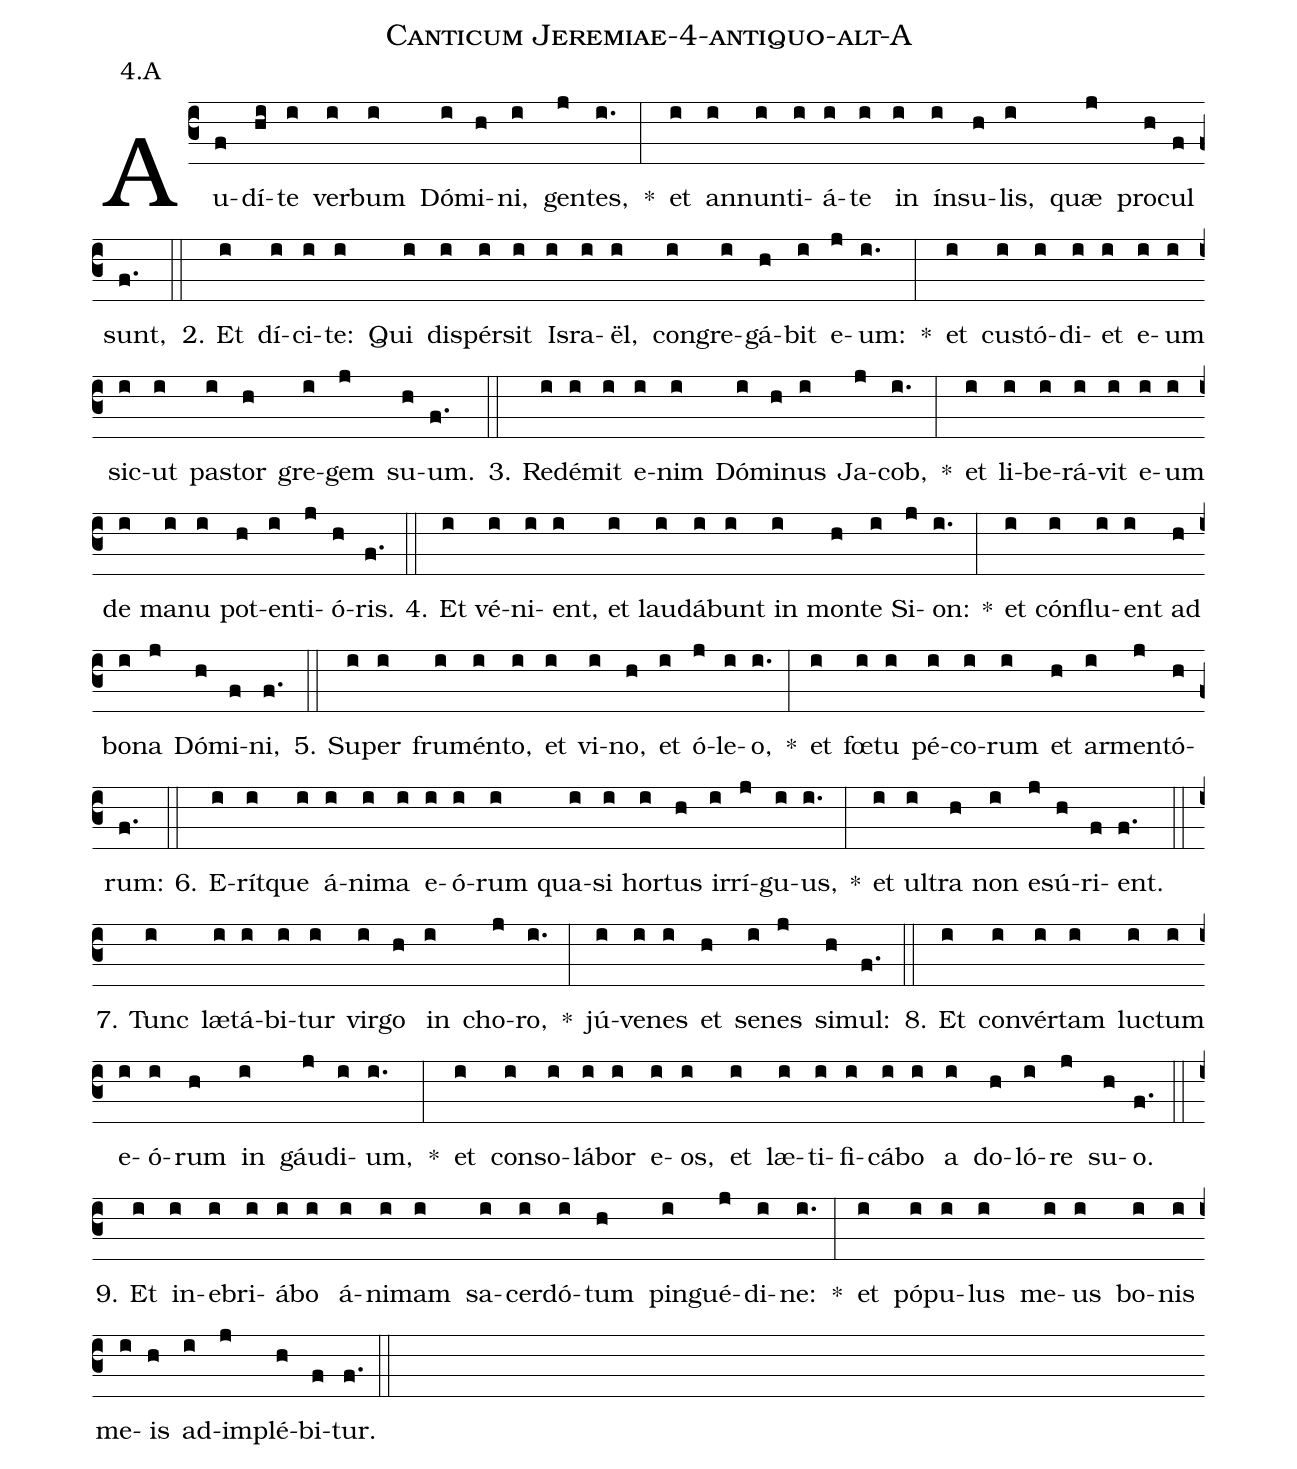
name: Canticum Jeremiae-4-antiquo-alt-A;
annotation: 4.A;
%%
(c3)Au(f)dí(hi)te(i) ver(i)bum(i) Dó(i)mi(h)ni,(i) gen(j)tes,(i.) *(:) et(i) an(i)nun(i)ti(i)á(i)te(i) in(i) ín(i)su(h)lis,(i) quæ(j) pro(h)cul(f) sunt,(f.) (::)
2. Et(i) dí(i)ci(i)te:(i) Qui(i) di(i)spér(i)sit(i) Is(i)ra(i)ël,(i) con(i)gre(i)gá(h)bit(i) e(j)um:(i.) *(:) et(i) cus(i)tó(i)di(i)et(i) e(i)um(i) sic(i)ut(i) pas(i)tor(h) gre(i)gem(j) su(h)um.(f.) (::)
3. Red(i)é(i)mit(i) e(i)nim(i) Dó(i)mi(h)nus(i) Ja(j)cob,(i.) *(:) et(i) li(i)be(i)rá(i)vit(i) e(i)um(i) de(i) ma(i)nu(i) pot(h)en(i)ti(j)ó(h)ris.(f.) (::)
4. Et(i) vé(i)ni(i)ent,(i) et(i) lau(i)dá(i)bunt(i) in(i) mon(h)te(i) Si(j)on:(i.) *(:) et(i) cón(i)flu(i)ent(i) ad(h) bo(i)na(j) Dó(h)mi(f)ni,(f.) (::)
5. Su(i)per(i) fru(i)mén(i)to,(i) et(i) vi(i)no,(h) et(i) ó(j)le(i)o,(i.) *(:) et(i) fœ(i)tu(i) pé(i)co(i)rum(i) et(h) ar(i)men(j)tó(h)rum:(f.) (::)
6. E(i)rít(i)que(i) á(i)ni(i)ma(i) e(i)ó(i)rum(i) qua(i)si(i) hor(i)tus(h) ir(i)rí(j)gu(i)us,(i.) *(:) et(i) ul(i)tra(h) non(i) e(j)sú(h)ri(f)ent.(f.) (::)
7. Tunc(i) læ(i)tá(i)bi(i)tur(i) vir(i)go(h) in(i) cho(j)ro,(i.) *(:) jú(i)ve(i)nes(i) et(h) se(i)nes(j) si(h)mul:(f.) (::)
8. Et(i) con(i)vér(i)tam(i) luc(i)tum(i) e(i)ó(i)rum(h) in(i) gáu(j)di(i)um,(i.) *(:) et(i) con(i)so(i)lá(i)bor(i) e(i)os,(i) et(i) læ(i)ti(i)fi(i)cá(i)bo(i) a(i) do(h)ló(i)re(j) su(h)o.(f.) (::)
9. Et(i) in(i)e(i)bri(i)á(i)bo(i) á(i)ni(i)mam(i) sa(i)cer(i)dó(i)tum(h) pin(i)gué(j)di(i)ne:(i.) *(:) et(i) pó(i)pu(i)lus(i) me(i)us(i) bo(i)nis(i) me(i)is(h) ad(i)im(j)plé(h)bi(f)tur.(f.) (::)
